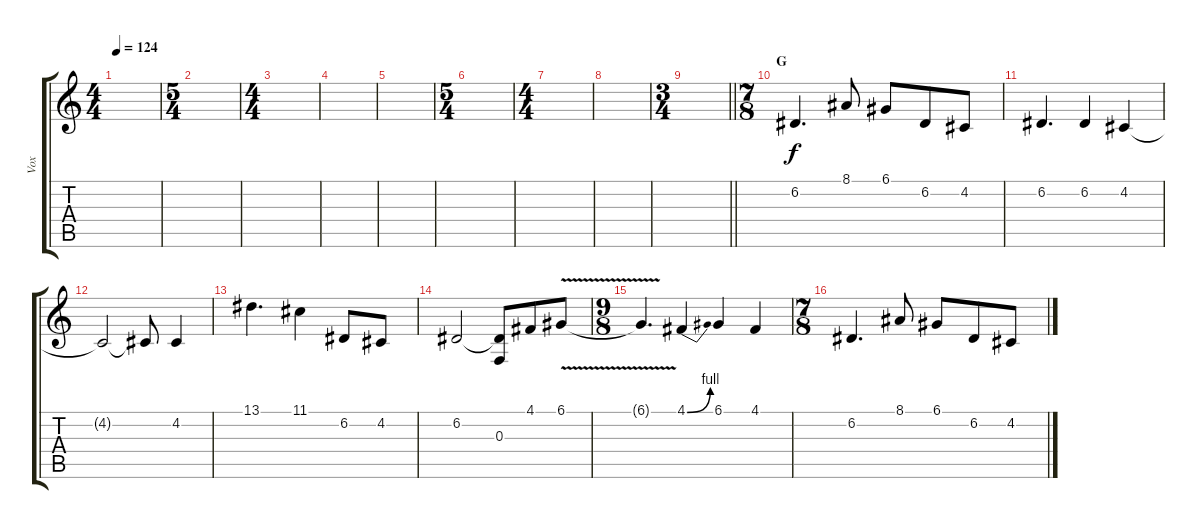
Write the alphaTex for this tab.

\track ("Vox" "Vox") {instrument lead2sawtooth}
\staff {score tabs}
\tuning (D4 A3 F3 C3 G2 C2) {hide}
\ts (4 4)
\tempo 124
\clef g2
\ks c
|
\ts (5 4)
|
\ts (4 4)
|
|
|
\ts (5 4)
|
\ts (4 4)
|
|
\ts (3 4)
\barLineRight lightlight
|
\ts (7 8)
\section ("" "G")
6.2.4{d} 8.1.8 6.1.8 6.2.8 4.2.8 |
6.2.4{d} 6.2.4 4.2.4 |
4.2{t}.2 4.2{t}.8 4.2.4 |
13.1.4{d} 11.1.4 6.2.8 4.2.8 |
6.2.2 (6.2{t} 0.3).8 4.1.8 6.1{v}.8 |
\ts (9 8)
6.1{t}.4{d} 4.1{be (bend 0 0 60 4)}.4 6.1.4 4.1.4 |
\ts (7 8)
6.2.4{d} 8.1.8 6.1.8 6.2.8 4.2.8
